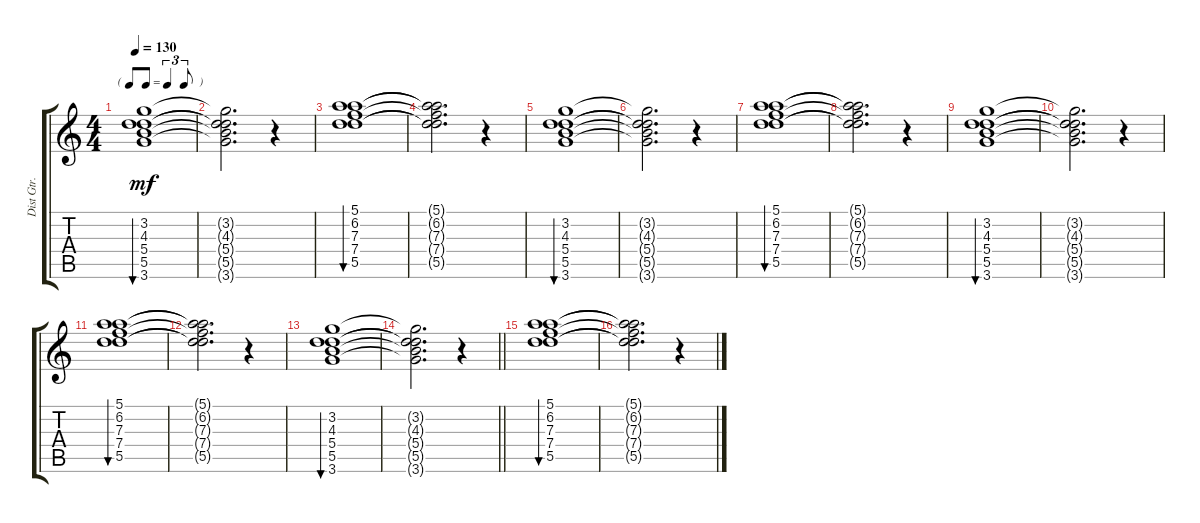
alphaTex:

\track ("Dist Gtr." "Dist Gtr.") {instrument distortionguitar}
\staff {score tabs}
\tuning (E4 B3 G3 D4 A3 E3) {hide}
\ts (4 4)
\tf triplet8th
\tempo 130
\clef g2
\ks c
(3.2 4.3 5.4 5.5 3.6).1{bu 30 dy mf} |
(3.2{t} 4.3{t} 5.4{t} 5.5{t} 3.6{t}).2{d} r.4 |
(5.1 6.2 7.3 7.4 5.5).1{bu 30} |
(5.1{t} 6.2{t} 7.3{t} 7.4{t} 5.5{t}).2{d} r.4 |
(3.2 4.3 5.4 5.5 3.6).1{bu 30} |
(3.2{t} 4.3{t} 5.4{t} 5.5{t} 3.6{t}).2{d} r.4 |
(5.1 6.2 7.3 7.4 5.5).1{bu 30} |
(5.1{t} 6.2{t} 7.3{t} 7.4{t} 5.5{t}).2{d} r.4 |
(3.2 4.3 5.4 5.5 3.6).1{bu 30} |
(3.2{t} 4.3{t} 5.4{t} 5.5{t} 3.6{t}).2{d} r.4 |
(5.1 6.2 7.3 7.4 5.5).1{bu 30} |
(5.1{t} 6.2{t} 7.3{t} 7.4{t} 5.5{t}).2{d} r.4 |
(3.2 4.3 5.4 5.5 3.6).1{bu 30} |
\barLineRight lightlight
(3.2{t} 4.3{t} 5.4{t} 5.5{t} 3.6{t}).2{d} r.4 |
(5.1 6.2 7.3 7.4 5.5).1{bu 30} |
(5.1{t} 6.2{t} 7.3{t} 7.4{t} 5.5{t}).2{d} r.4
